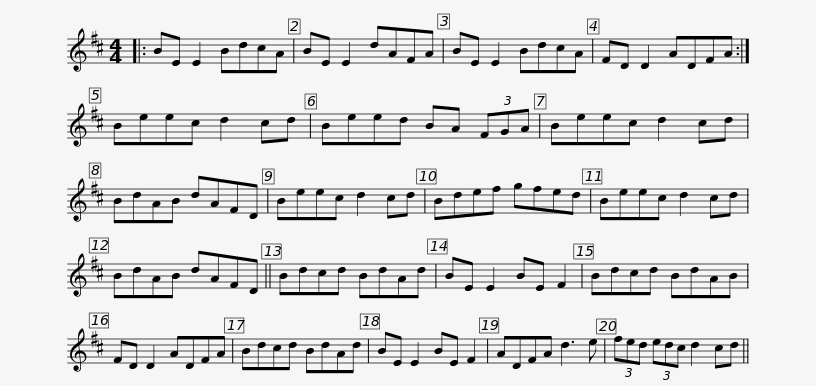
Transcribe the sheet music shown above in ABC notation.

X:1
L:1/8
M:4/4
I:linebreak $
K:D
V:1 treble
V:1
|: BE E2 BdcA | BE E2 dAFA | BE E2 BdcA | FD D2 ADFA :| Beec d2 cd |$ %5
 Beed BA (3FGA | Beec d2 cd | BdAB dAFD | Beec d2 cd | Bdef gfed | %10
 Beec d2 cd |$ BdAB dAFD || Bdcd BdAd | BE E2 BE F2 | Bdcd BdAB | %15
 FD D2 ADFA | Bdcd BdAd |$ BE E2 BE F2 | ADFA d3 e | (3fed (3edc d2 cd || %20
